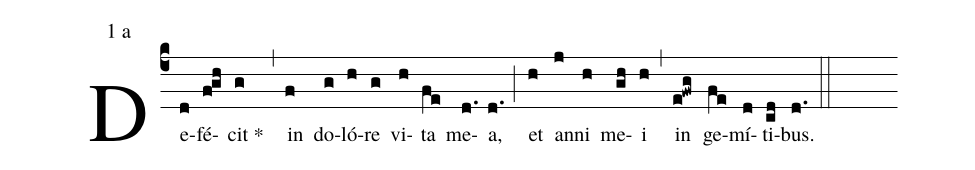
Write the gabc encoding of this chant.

mode:1 a;
%%
(c4) De(d)fé(fgh)cit(g) *()(,)  in(f) do(g)ló(h)re(g) vi(h)ta(fe) me(d.)a,(d.) (;) et(h) an(j)ni(h) me(gh)i(h) (,)  in(e!fwg) ge(fe)mí(d)ti(cd)bus.(d.) (::)
